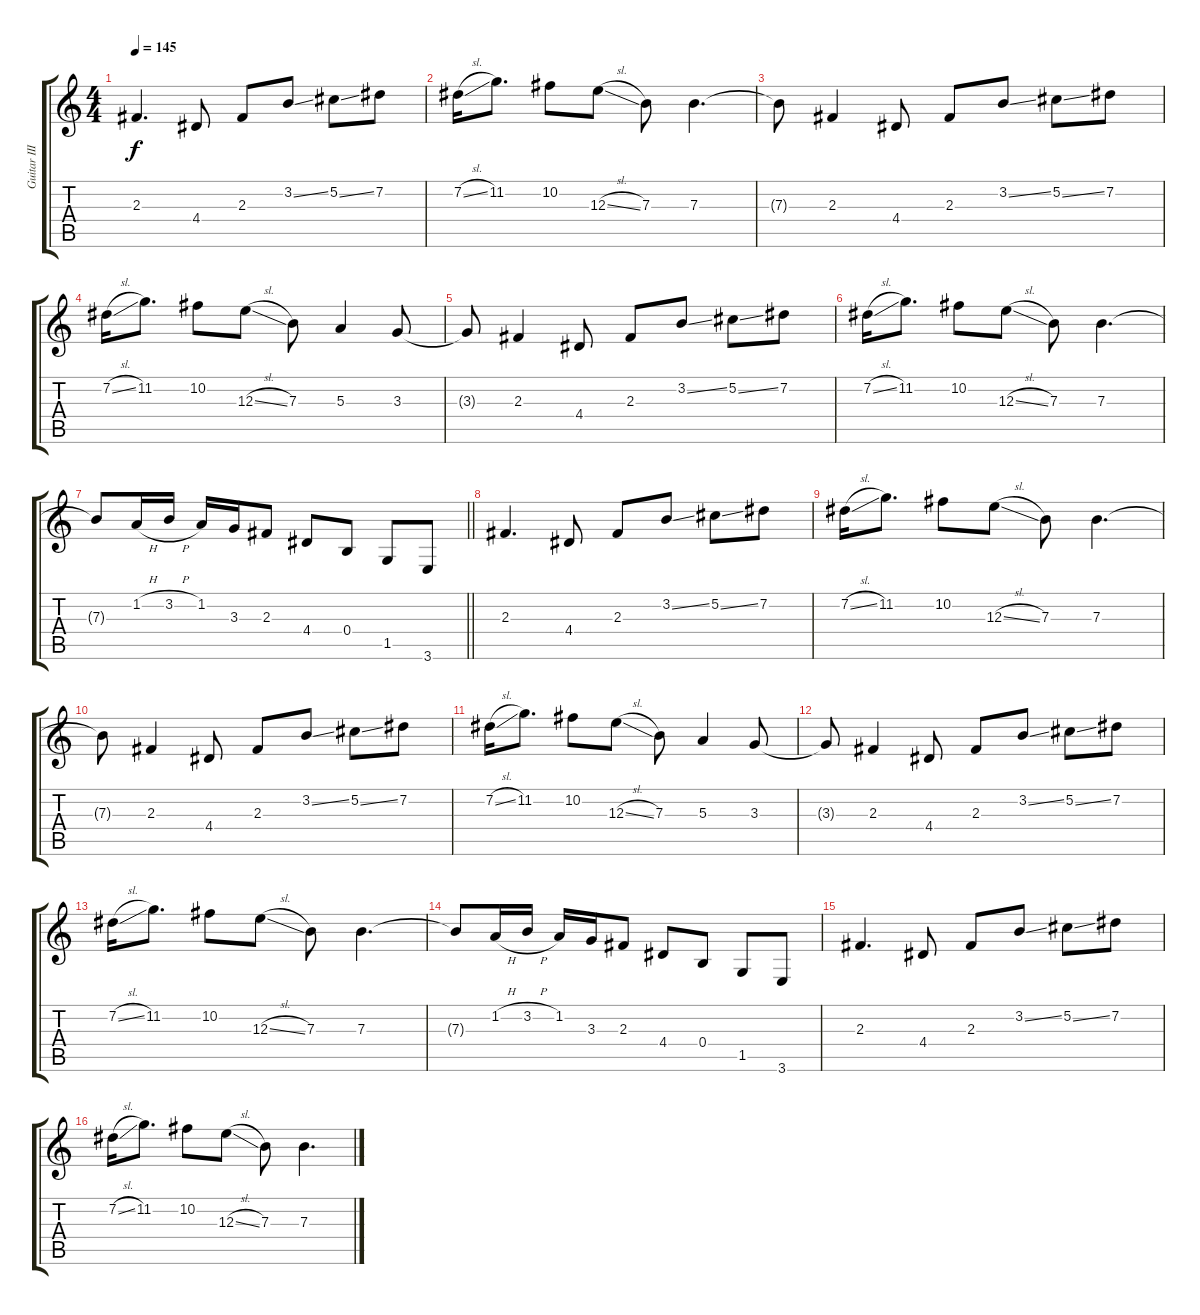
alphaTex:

\track ("Guitar III" "Guitar III") {instrument distortionguitar}
\staff {score tabs}
\tuning (Db4 Ab3 E3 B2 Gb2 Db2) {hide}
\ts (4 4)
\tempo 145
\clef g2
\ks c
2.3.4{d dy f} 4.4.8 2.3.8 3.2{ss}.8 5.2{ss}.8 7.2.8 |
7.2{sl}.16 11.2.8{d} 10.2.8 12.3{sl}.8 7.3.8 7.3.4{d} |
7.3{t}.8 2.3.4 4.4.8 2.3.8 3.2{ss}.8 5.2{ss}.8 7.2.8 |
7.2{sl}.16 11.2.8{d} 10.2.8 12.3{sl}.8 7.3.8 5.3.4 3.3.8 |
3.3{t}.8 2.3.4 4.4.8 2.3.8 3.2{ss}.8 5.2{ss}.8 7.2.8 |
7.2{sl}.16 11.2.8{d} 10.2.8 12.3{sl}.8 7.3.8 7.3.4{d} |
\barLineRight lightlight
7.3{t}.8 1.2{h}.16 3.2{h}.16 1.2.16 3.3.16 2.3.8 4.4.8 0.4.8 1.5.8 3.6.8 |
2.3.4{d} 4.4.8 2.3.8 3.2{ss}.8 5.2{ss}.8 7.2.8 |
7.2{sl}.16 11.2.8{d} 10.2.8 12.3{sl}.8 7.3.8 7.3.4{d} |
7.3{t}.8 2.3.4 4.4.8 2.3.8 3.2{ss}.8 5.2{ss}.8 7.2.8 |
7.2{sl}.16 11.2.8{d} 10.2.8 12.3{sl}.8 7.3.8 5.3.4 3.3.8 |
3.3{t}.8 2.3.4 4.4.8 2.3.8 3.2{ss}.8 5.2{ss}.8 7.2.8 |
7.2{sl}.16 11.2.8{d} 10.2.8 12.3{sl}.8 7.3.8 7.3.4{d} |
7.3{t}.8 1.2{h}.16 3.2{h}.16 1.2.16 3.3.16 2.3.8 4.4.8 0.4.8 1.5.8 3.6.8 |
2.3.4{d} 4.4.8 2.3.8 3.2{ss}.8 5.2{ss}.8 7.2.8 |
7.2{sl}.16 11.2.8{d} 10.2.8 12.3{sl}.8 7.3.8 7.3.4{d}
